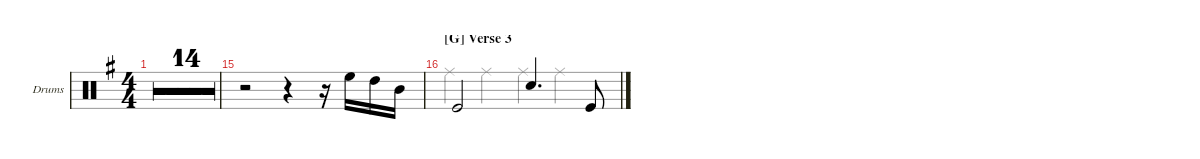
\hideDynamics
\bracketExtendMode groupsimilarinstruments
\firstSystemTrackNameOrientation horizontal
\otherSystemsTrackNameOrientation horizontal
\track ("Drumkit" "Drums") {multiBarRest instrument percussion}
\staff {score}
\articulation defaults
\voice
\ts (4 4)
\tempo 112
\clef neutral
\ks eminor
r.1{dy f} |
r.1 |
r.1 |
r.1 |
r.1 |
r.1 |
r.1 |
r.1 |
r.1 |
r.1 |
r.1 |
r.1 |
r.1 |
r.1 |
r.2 r.4 r.16 "High Floor Tom (hit)".16 "High Tom (hit)".16 "Mid Tom (hit)".16 |
\section ("G" "Verse 3")
"Kick (hit)".2 "Snare (hit) 2".4{d} "Kick (hit)".8
\voice
\clef neutral
\ottava regular
\simile none
\ks eminor
|
|
|
|
|
|
|
|
|
|
|
|
|
|
|
"Ride (middle)".4 "Ride (middle)".4 "Ride (middle)".4 "Ride (middle)".4
